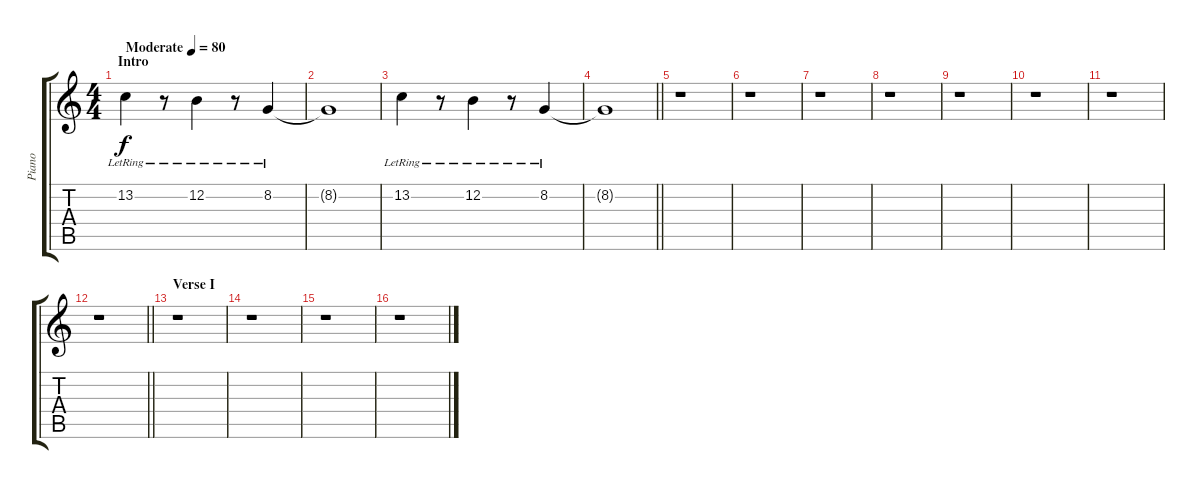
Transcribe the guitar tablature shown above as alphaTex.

\track ("Piano" "Piano") {instrument acousticgrandpiano}
\staff {score tabs}
\tuning (E4 B3 G3 D3 A2 E2) {hide}
\ts (4 4)
\section ("" "Intro")
\tempo (80 "Moderate")
\clef g2
\ks c
13.2{lr}.4{dy f instrument acousticgrandpiano} r.8 12.2{lr}.4 r.8 8.2{lr}.4 |
8.2{t}.1 |
13.2{lr}.4 r.8 12.2{lr}.4 r.8 8.2{lr}.4 |
\barLineRight lightlight
8.2{t}.1 |
\section ("" "")
r.1 |
r.1 |
r.1 |
r.1 |
r.1 |
r.1 |
r.1 |
\barLineRight lightlight
r.1 |
\section ("" "Verse I")
r.1 |
r.1 |
r.1 |
r.1
